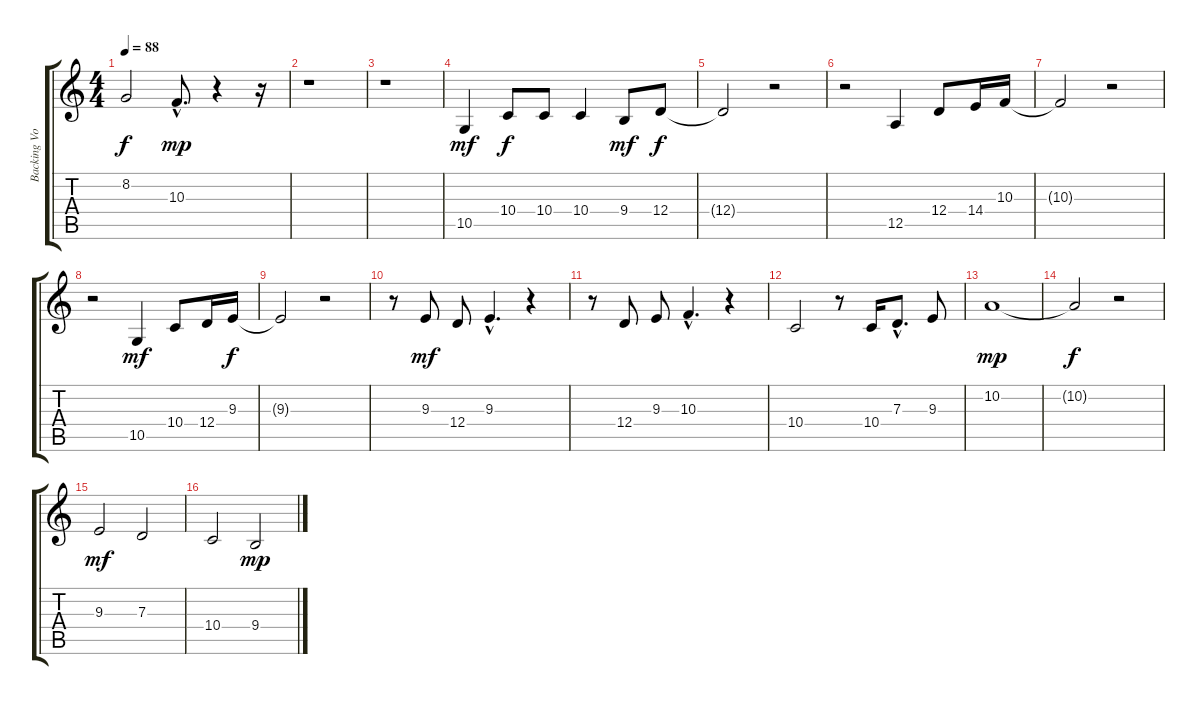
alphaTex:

\track ("Backing Vocal" "Backing Vo") {instrument piccolo}
\staff {score tabs}
\tuning (E4 B3 G3 D3 A2 E2) {hide}
\ts (4 4)
\tempo 88
\clef g2
\ks c
8.2{t}.2{dy f} 10.3{hac}.8{d dy mp} r.4 r.16 |
r.1 |
r.1 |
10.5.4{dy mf} 10.4.8{dy f} 10.4.8 10.4.4 9.4.8{dy mf} 12.4.8{dy f} |
12.4{t}.2 r.2 |
r.2 12.5.4 12.4.8 14.4.16 10.3.16 |
10.3{t}.2 r.2 |
r.2 10.5.4{dy mf} 10.4.8 12.4.16 9.3.16{dy f} |
9.3{t}.2 r.2 |
r.8 9.3.8{dy mf} 12.4.8 9.3{hac}.4{d} r.4 |
r.8 12.4.8 9.3.8 10.3{hac}.4{d} r.4 |
10.4.2 r.8 10.4.16 7.3{hac}.8{d} 9.3.8 |
10.2.1{dy mp} |
10.2{t}.2{dy f} r.2 |
9.3.2{dy mf} 7.3.2 |
10.4.2 9.4.2{dy mp}
